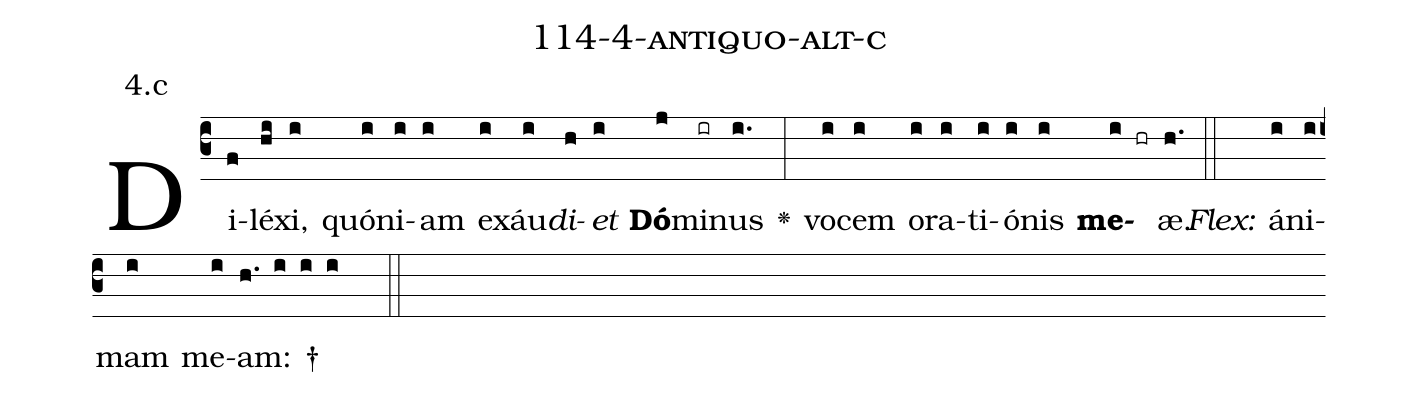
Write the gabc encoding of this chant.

name: 114-4-antiquo-alt-c;
annotation: 4.c;
%%
(c3)Di(f)lé(hi)xi,(i) quón(i)i(i)am(i) ex(i)áu(i)<i>di</i>(h)<i>et</i>(i) <b>Dó</b>(j)mi(ir)nus(i.) <v>\greheightstar</v>(:) vo(i)cem(i) o(i)ra(i)ti(i)ó(i)nis(i) <b>me</b>(i hr)æ.(h.) (::)
<i>Flex:</i>()  á(i)ni(i)mam(i) me(i)am: †(h. i i i  ::)

%E(i) u(i) o(i) u(i) a(i) e.(h.) (::)
